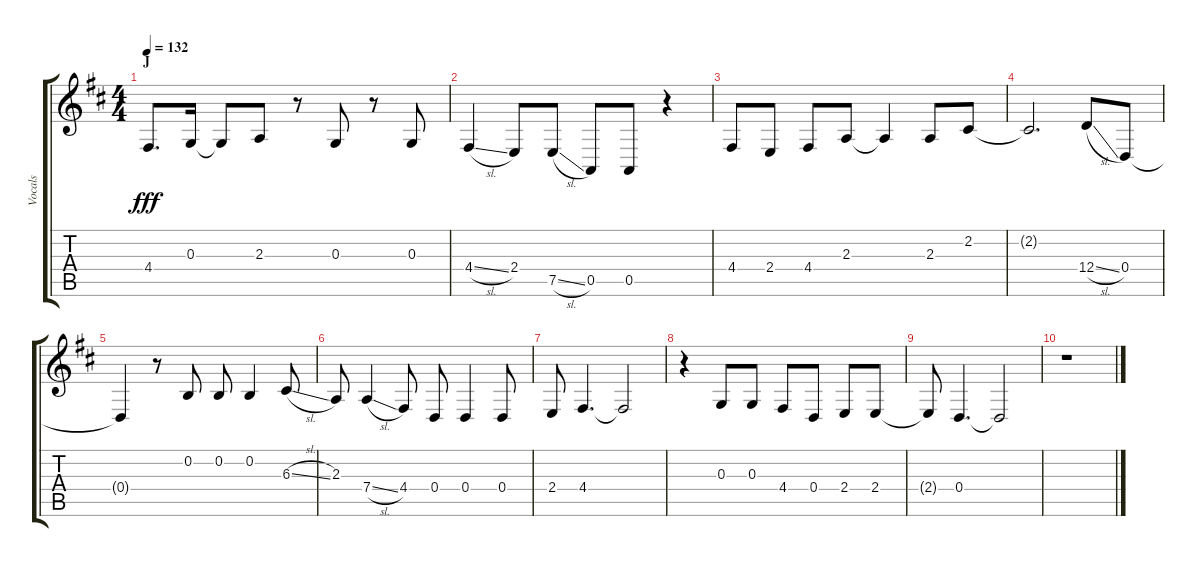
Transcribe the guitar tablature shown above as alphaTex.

\track ("Vocals" "Vocals") {instrument voiceoohs}
\staff {score tabs}
\tuning (E4 B3 G3 D3 A2 E2) {hide}
\ts (4 4)
\section ("" "J")
\tempo 132
\clef g2
\ks d
4.4.8{d dy fff} 0.3.16 0.3{t}.8 2.3.8 r.8 0.3.8 r.8 0.3.8 |
4.4{sl}.4 2.4.8 7.5{sl}.8 0.5.8 0.5.8 r.4 |
4.4.8 2.4.8 4.4.8 2.3.8 2.3{t}.4 2.3.8 2.2.8 |
2.2{t}.2{d} 12.4{sl}.8 0.4.8 |
0.4{t}.4 r.8 0.2.8 0.2.8 0.2.4 6.3{sl}.8 |
2.3.8 7.4{sl}.4 4.4.8 0.4.8 0.4.4 0.4.8 |
2.4.8 4.4.4{d} 4.4{t}.2 |
r.4 0.3.8 0.3.8 4.4.8 0.4.8 2.4.8 2.4.8 |
2.4{t}.8 0.4.4{d} 0.4{t}.2 |
r.1
